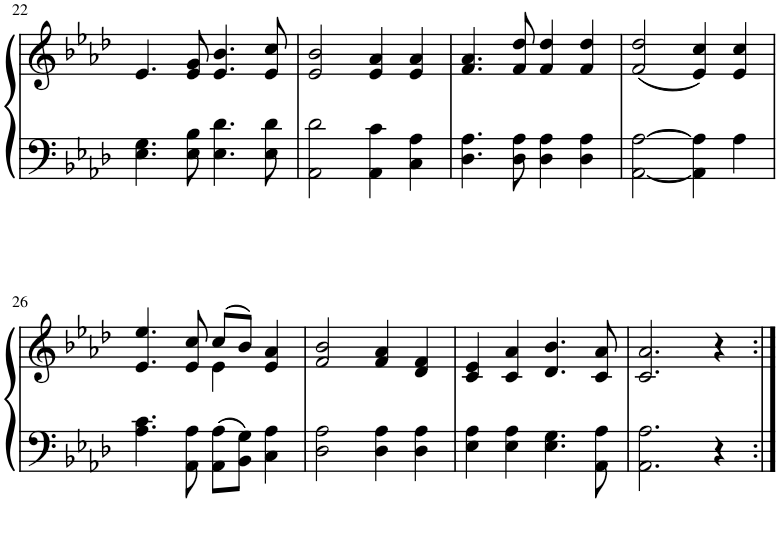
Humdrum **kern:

**kern	**kern
*part1	*part1
*staff2	*staff1
*I"Piano	*
*I'Pno.	*
!!LO:PB:g=z
*clefF4	*clefG2
*k[b-e-a-d-]	*k[b-e-a-d-]
*M4/4	*M4/4
=22	=22
4.E-\ 4.G\	4.e-/
8E-\ 8B-\	8e-/ 8g/
4.E-\ 4.d-\	4.e-/ 4.b-/
8E-\ 8d-\	8e-/ 8cc/
=23	=23
2AA-\ 2d-\	2e-/ 2b-/
4AA-\ 4c\	4e-/ 4a-/
4C\ 4A-\	4e-/ 4a-/
=24	=24
4.D-\ 4.A-\	4.f/ 4.a-/
8D-\ 8A-\	8f/ 8dd-/
4D-\ 4A-\	4f/ 4dd-/
4D-\ 4A-\	4f/ 4dd-/
=25	=25
[2AA-\ [2A-\	(2f/ 2dd-/
4AA-\] 4A-\]	4e-/ 4cc/)
4A-\	4e-/ 4cc/
!!LO:LB:g=z
=26	=26
*	*^
4.A-\ 4.c\	4.e-/ 4.ee-/	2ryy
8AA-\ 8A-\	8e-/ 8cc/	.
8AA-\ 8A-\L	(8cc/L	4e-\
8BB-\ 8G\J	8b-/J)	.
4C\ 4A-\	4e-/ 4a-/	4ryy
*	*v	*v
=27	=27
2D-\ 2A-\	2f/ 2b-/
4D-\ 4A-\	4f/ 4a-/
4D-\ 4A-\	4d-/ 4f/
=28	=28
4E-\ 4A-\	4c/ 4e-/
4E-\ 4A-\	4c/ 4a-/
4.E-\ 4.G\	4.d-/ 4.b-/
8AA-\ 8A-\	8c/ 8a-/
=29	=29
2.AA-\ 2.A-\	2.c/ 2.a-/
4r	4r
=:|!	=:|!
*-	*-
